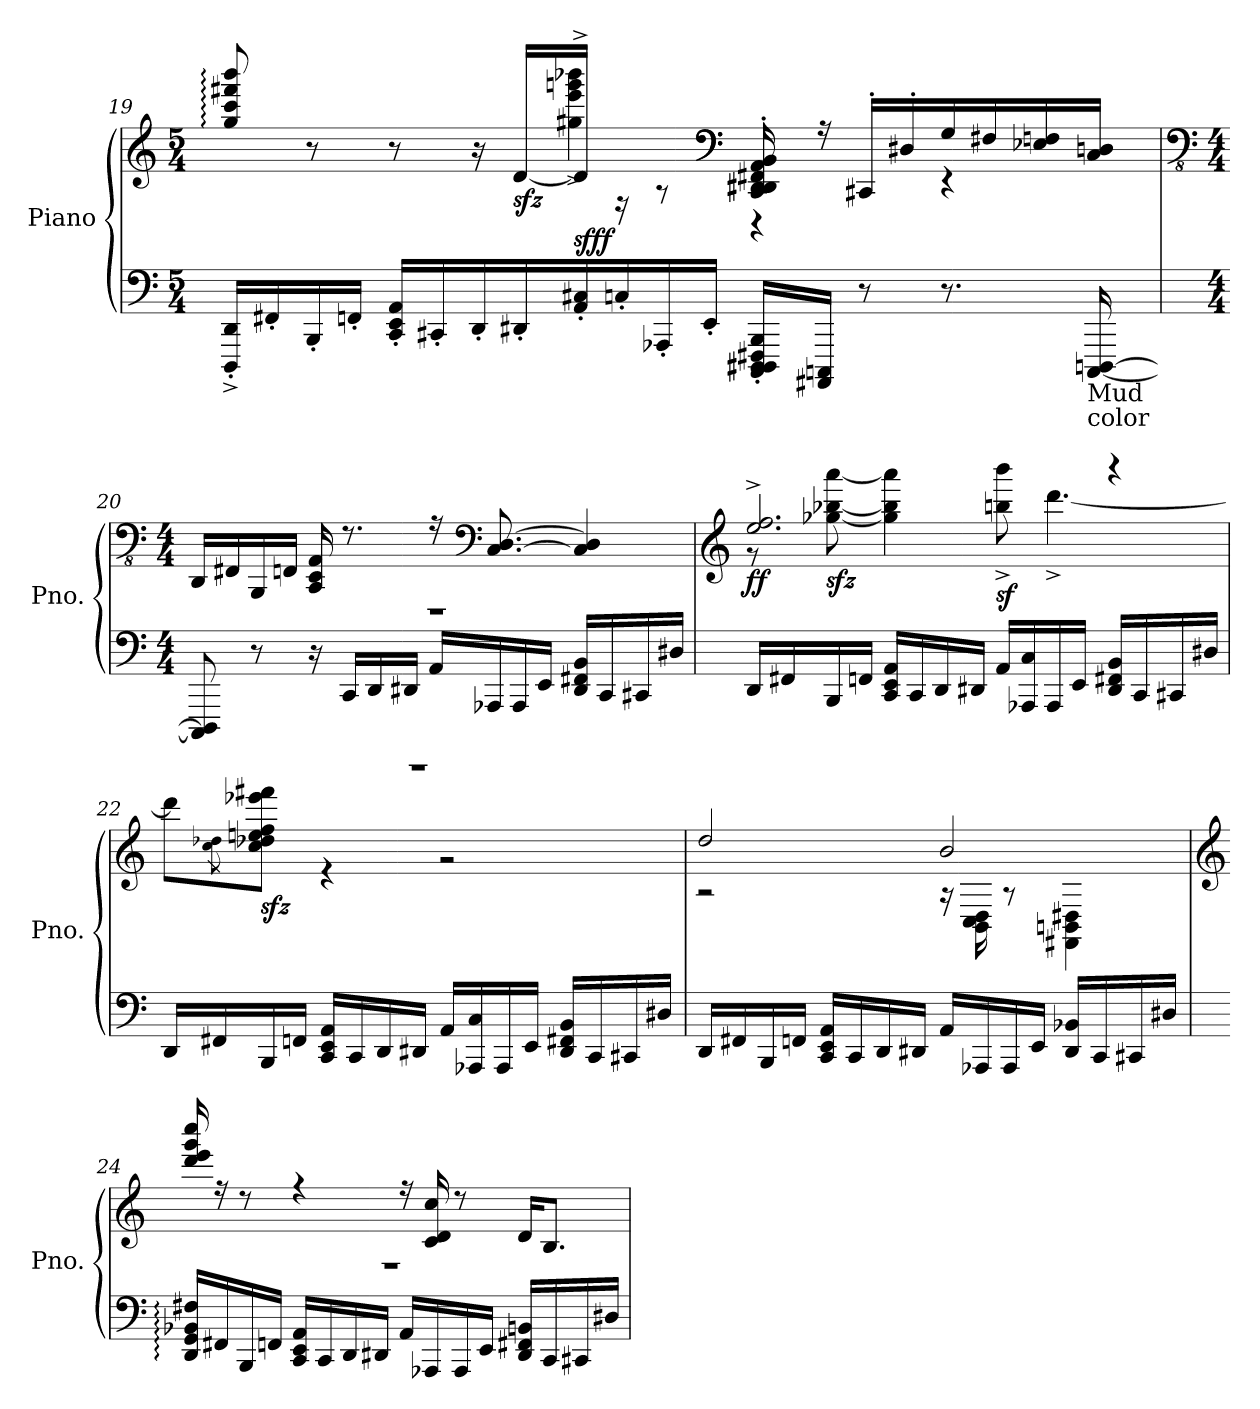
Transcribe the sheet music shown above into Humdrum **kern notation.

**kern	**kern	**dynam
*part1	*part1	*part1
*staff2	*staff1	*staff1/2
*I"Piano	*	*
*I'Pno.	*	*
!!LO:LB:g=z
*clefF4	*clefG2	*
*k[]	*k[]	*
*M5/4	*M5/4	*
=19	=19	=19
*	*^	*
!	!	!	!LO:DY:a=2
!	!	!	!LO:DY:n=1:b=2
16DDD/'^ 16DD/'^LL	8gg/: 8ccc/: 8fff#X/: 8bbb/:	2ryy	ff other-dynamics
16FF#X'/	.	.	.
16BBB'/	8r	.	.
16FFn'/JJ	.	.	.
16CC/' 16EE/' 16AA/'LL	8r	.	.
16CC#X'/	.	.	.
16DD'/	16r	.	.
!	!	!	!LO:DY:n=2:b
16DD#X'/	[16d/LL	.	sfz
!	!	!	!LO:DY:n=3:b
!	!	!	!LO:DY:n=4:b
16AA/' 16C#X/'	16d^/JJ]	4gg#X\^ 4eee\^ 4gggn\^ 4bbb-X\^	sf ff
16Cn'/	16rF	.	.
16AAA-X'/	8rA	.	.
16EE'/JJ	.	.	.
*	*clefF4	*	*
16CCC/' 16DDD#X/' 16DDD#/' 16FFF#X/' 16BBB/'LL	16CC/' 16DD#X/' 16DD#/' 16FF#X/' 16AA/' 16BB/'	4r	.
16AAAA#X/ 16CCCn/JJ	16r	.	.
8r	16CC#X'/LL	.	.
.	16D#X'/	.	.
8.r	16G/	4r	.
.	16F#X/	.	.
.	16E-X/ 16Fn/	.	.
!LO:TX:b:t=Mud	!	!	!
!LO:TX:b:t=color	!	!	!
[16CCC/ [16DDDn/	16C/ 16Dn/JJ	.	.
=20	=20	=20	=20
*	*clefFv4	*	*
*M4/4	*M4/4	*	*
8CCC/] 8DDD/]	16DDD/LL	1r	.
.	16FFF#X/	.	.
8r	16BBBB/	.	.
.	16FFFn/JJ	.	.
16r	16CCC/ 16EEE/ 16AAA/	.	.
16CC/LL	8.r	.	.
16DD/	.	.	.
16DD#X/JJ	.	.	.
16AA/LL	16r	.	.
*	*clefF4	*	*
16AAA-X/	[8.C/ [8.D/	.	.
16AAA-/	.	.	.
16EE/JJ	.	.	.
16DD#/ 16FF#X/ 16BB/LL	4C/] 4D/]	.	.
16CC/	.	.	.
16CC#X/	.	.	.
16D#X/JJ	.	.	.
!!LO:LB:g=z	!!
=21	=21	=21	=21
*	*clefG2	*	*
!	!	!	!LO:DY:b
16DD/LL	2.ee/^ 2.ff/^	8r	ff
16FF#X/	.	.	.
!	!	!	!LO:DY:b
16BBB/	.	[8gg-X\ [8bb-X\ [8aaa\	sfz
16FFn/JJ	.	.	.
16CC/ 16EE/ 16AA/LL	.	4gg-\] 4bb-\] 4aaa\]	.
16CC/	.	.	.
16DD/	.	.	.
16DD#X/JJ	.	.	.
!	!	!	!LO:DY:b
16AA/LL	.	8bbn\^ 8bbb\^	sf
16AAA-X/ 16C/	.	.	.
!	!	!	!LO:DY:b
16AAA-/	.	[4.ddd^\	other-dynamics
16EE/JJ	.	.	.
16DD#/ 16FF#X/ 16BB/LL	4r	.	.
16CC/	.	.	.
16CC#X/	.	.	.
16D#X/JJ	.	.	.
=22	=22	=22	=22
16DD/LL	1r	8ddd\L]	.
16FF#X/	.	.	.
.	.	8qcc\ 8qdd-X\	.
!	!	!	!LO:DY:b
16BBB/	.	8cc\ 8dd-\ 8een\ 8ff\ 8eee-X\ 8fff#X\J	sfz
16FFn/JJ	.	.	.
16CC/ 16EE/ 16AA/LL	.	4r	.
16CC/	.	.	.
16DD/	.	.	.
16DD#X/JJ	.	.	.
16AA/LL	.	2r	.
16AAA-X/ 16C/	.	.	.
16AAA-/	.	.	.
16EE/JJ	.	.	.
16DD#/ 16FF#X/ 16BB/LL	.	.	.
16CC/	.	.	.
16CC#X/	.	.	.
16D#X/JJ	.	.	.
!!LO:LB:g=z	!!
=23	=23	=23	=23
16DD/LL	2dd/	2r	.
16FF#X/	.	.	.
16BBB/	.	.	.
16FFn/JJ	.	.	.
16CC/ 16EE/ 16AA/LL	.	.	.
16CC/	.	.	.
16DD/	.	.	.
16DD#X/JJ	.	.	.
16AA/LL	2b/	16r	.
16AAA-X/	.	16BB\ 16C\ 16D\	.
16AAA-/	.	8r	.
16EE/JJ	.	.	.
16DD#/ 16BB-X/LL	.	4FF#X\ 4BBn\ 4D#X\	.
16CC/	.	.	.
16CC#X/	.	.	.
16D#X/JJ	.	.	.
=24	=24	=24	=24
*	*clefG2	*	*
!	!	!	!LO:DY:b
!	!	!	!LO:DY:n=1:b
16DD/: 16GG/: 16BB-X/: 16F#X/:LL	16ddd/ 16eee/ 16ggg/ 16cccc/	1r	sfz fff
16FF#X/	16r	.	.
16BBB/	8r	.	.
16FFn/JJ	.	.	.
16CC/ 16EE/ 16AA/LL	4r	.	.
16CC/	.	.	.
16DD/	.	.	.
16DD#X/JJ	.	.	.
16AA/LL	16r	.	.
16AAA-X/	16c/ 16d/ 16cc/	.	.
16AAA-/	8r	.	.
16EE/JJ	.	.	.
16DD#/ 16FF#X/ 16BBn/LL	16d/KL	.	.
16CC/	8.B/J	.	.
16CC#X/	.	.	.
16D#X/JJ	.	.	.
*	*v	*v	*
=	=	=
*-	*-	*-
